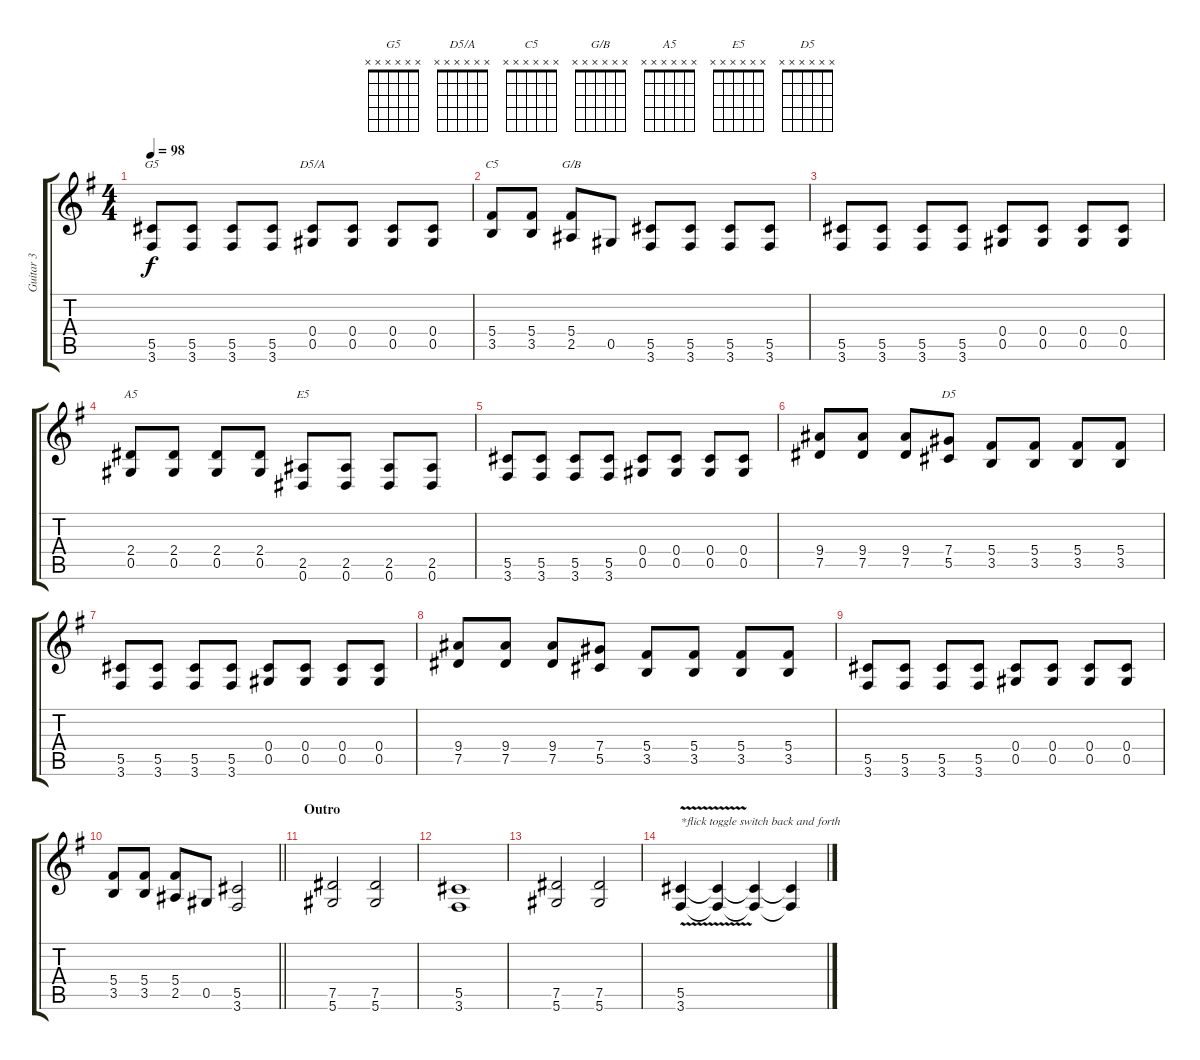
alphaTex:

\track ("Guitar 3" "Guitar 3") {instrument distortionguitar}
\staff {score tabs}
\tuning (Eb4 Bb3 Gb3 Db3 Ab2 Eb2) {hide}
\chord ("G5" x x x x x x)
\chord ("D5/A" x x x x x x)
\chord ("C5" x x x x x x)
\chord ("G/B" x x x x x x)
\chord ("A5" x x x x x x)
\chord ("E5" x x x x x x)
\chord ("D5" x x x x x x)
\ts (4 4)
\tempo 98
\clef g2
\ks g
(5.5 3.6).8{ch "G5" dy f} (5.5 3.6).8 (5.5 3.6).8 (5.5 3.6).8 (0.4 0.5).8{ch "D5/A"} (0.4 0.5).8 (0.4 0.5).8 (0.4 0.5).8 |
(5.4 3.5).8{ch "C5"} (5.4 3.5).8 (5.4 2.5).8{ch "G/B"} 0.5.8 (5.5 3.6).8 (5.5 3.6).8 (5.5 3.6).8 (5.5 3.6).8 |
(5.5 3.6).8 (5.5 3.6).8 (5.5 3.6).8 (5.5 3.6).8 (0.4 0.5).8 (0.4 0.5).8 (0.4 0.5).8 (0.4 0.5).8 |
(2.4 0.5).8{ch "A5"} (2.4 0.5).8 (2.4 0.5).8 (2.4 0.5).8 (2.5 0.6).8{ch "E5"} (2.5 0.6).8 (2.5 0.6).8 (2.5 0.6).8 |
(5.5 3.6).8 (5.5 3.6).8 (5.5 3.6).8 (5.5 3.6).8 (0.4 0.5).8 (0.4 0.5).8 (0.4 0.5).8 (0.4 0.5).8 |
(9.4 7.5).8 (9.4 7.5).8 (9.4 7.5).8 (7.4 5.5).8{ch "D5"} (5.4 3.5).8 (5.4 3.5).8 (5.4 3.5).8 (5.4 3.5).8 |
(5.5 3.6).8 (5.5 3.6).8 (5.5 3.6).8 (5.5 3.6).8 (0.4 0.5).8 (0.4 0.5).8 (0.4 0.5).8 (0.4 0.5).8 |
(9.4 7.5).8 (9.4 7.5).8 (9.4 7.5).8 (7.4 5.5).8 (5.4 3.5).8 (5.4 3.5).8 (5.4 3.5).8 (5.4 3.5).8 |
(5.5 3.6).8 (5.5 3.6).8 (5.5 3.6).8 (5.5 3.6).8 (0.4 0.5).8 (0.4 0.5).8 (0.4 0.5).8 (0.4 0.5).8 |
\barLineRight lightlight
(5.4 3.5).8 (5.4 3.5).8 (5.4 2.5).8 0.5.8 (5.5 3.6).2 |
\section ("" "Outro")
(7.5 5.6).2 (7.5 5.6).2 |
(5.5 3.6).1 |
(7.5 5.6).2 (7.5 5.6).2 |
(5.5{v} 3.6).4{txt "*flick toggle switch back and forth"} (5.5{t} 3.6{t}).4 (5.5{t} 3.6{t}).4{volume 3} (5.5{t} 3.6{t}).4
